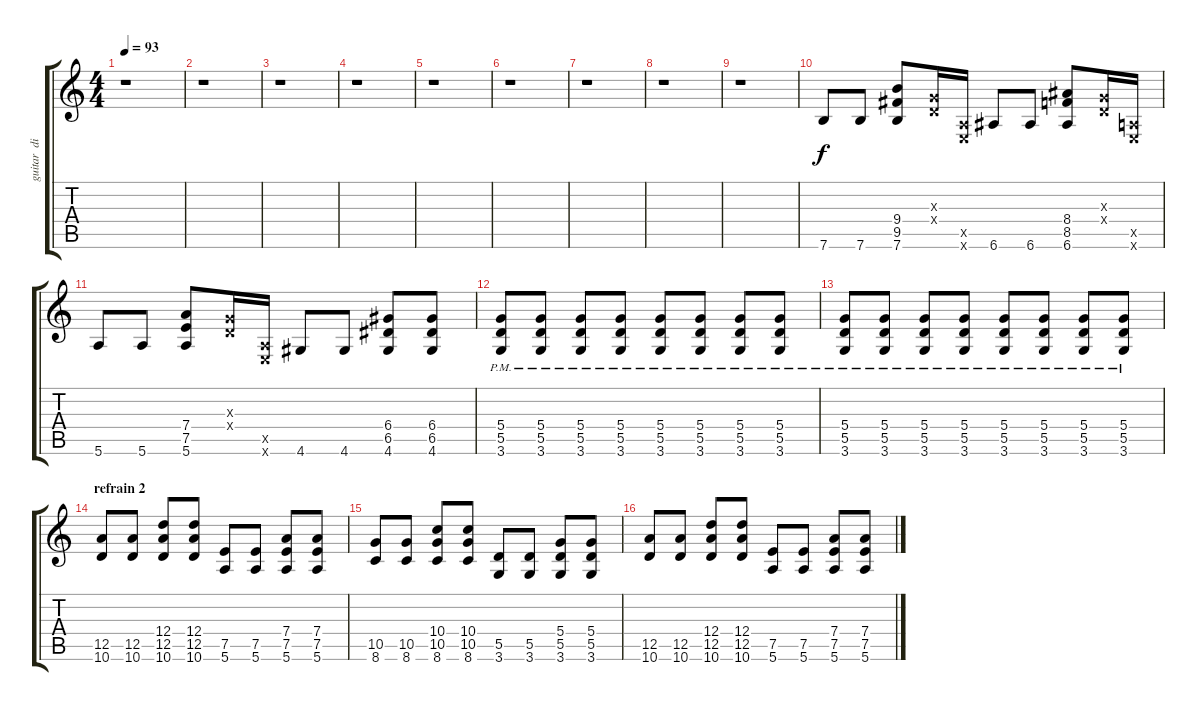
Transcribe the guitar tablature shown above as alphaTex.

\track ("guitar  disto " "guitar  di") {instrument distortionguitar}
\staff {score tabs}
\tuning (E4 B3 G3 D3 A2 E2) {hide}
\ts (4 4)
\tempo 93
\clef g2
\ks c
r.1{dy f} |
r.1 |
r.1 |
r.1 |
r.1 |
r.1 |
r.1 |
r.1 |
r.1 |
7.6.8 7.6.8 (9.4 9.5 7.6).8 (0.3{x} 0.4{x}).16 (0.5{x} 0.6{x}).16 6.6.8 6.6.8 (8.4 8.5 6.6).8 (0.3{x} 0.4{x}).16 (0.5{x} 0.6{x}).16 |
5.6.8 5.6.8 (7.4 7.5 5.6).8 (0.3{x} 0.4{x}).16 (0.5{x} 0.6{x}).16 4.6.8 4.6.8 (6.4 6.5 4.6).8 (6.4 6.5 4.6).8 |
(5.4{pm} 5.5 3.6).8 (5.4{pm} 5.5 3.6).8 (5.4{pm} 5.5 3.6).8 (5.4{pm} 5.5 3.6).8 (5.4{pm} 5.5 3.6).8 (5.4{pm} 5.5 3.6).8 (5.4{pm} 5.5 3.6).8 (5.4{pm} 5.5 3.6).8 |
(5.4{pm} 5.5 3.6).8 (5.4{pm} 5.5 3.6).8 (5.4{pm} 5.5 3.6).8 (5.4{pm} 5.5 3.6).8 (5.4{pm} 5.5 3.6).8 (5.4{pm} 5.5 3.6).8 (5.4{pm} 5.5 3.6).8 (5.4{pm} 5.5 3.6).8 |
\section ("" "refrain 2")
(12.5 10.6).8 (12.5 10.6).8 (12.4 12.5 10.6).8 (12.4 12.5 10.6).8 (7.5 5.6).8 (7.5 5.6).8 (7.4 7.5 5.6).8 (7.4 7.5 5.6).8 |
(10.5 8.6).8 (10.5 8.6).8 (10.4 10.5 8.6).8 (10.4 10.5 8.6).8 (5.5 3.6).8 (5.5 3.6).8 (5.4 5.5 3.6).8 (5.4 5.5 3.6).8 |
(12.5 10.6).8 (12.5 10.6).8 (12.4 12.5 10.6).8 (12.4 12.5 10.6).8 (7.5 5.6).8 (7.5 5.6).8 (7.4 7.5 5.6).8 (7.4 7.5 5.6).8
